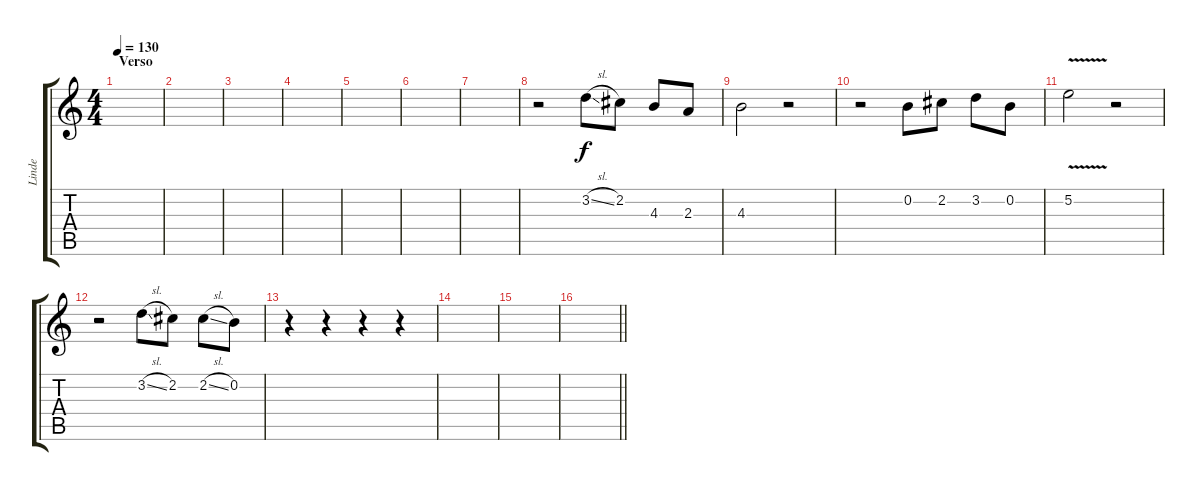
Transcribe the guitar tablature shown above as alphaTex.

\track ("Linde" "Linde") {instrument electricguitarclean}
\staff {score tabs}
\tuning (E4 B3 G3 D3 A2 E2) {hide}
\ts (4 4)
\section ("" "Verso")
\tempo 130
\clef g2
\ks c
|
|
|
|
|
|
|
r.2{volume 8 instrument electricguitarclean} 3.2{sl}.8 2.2.8 4.3.8 2.3.8 |
4.3.2 r.2 |
r.2 0.2.8 2.2.8 3.2.8 0.2.8 |
5.2{v}.2 r.2 |
r.2 3.2{sl}.8 2.2.8 2.2{sl}.8 0.2.8 |
r.4 r.4 r.4 r.4 |
|
|
\barLineRight lightlight
